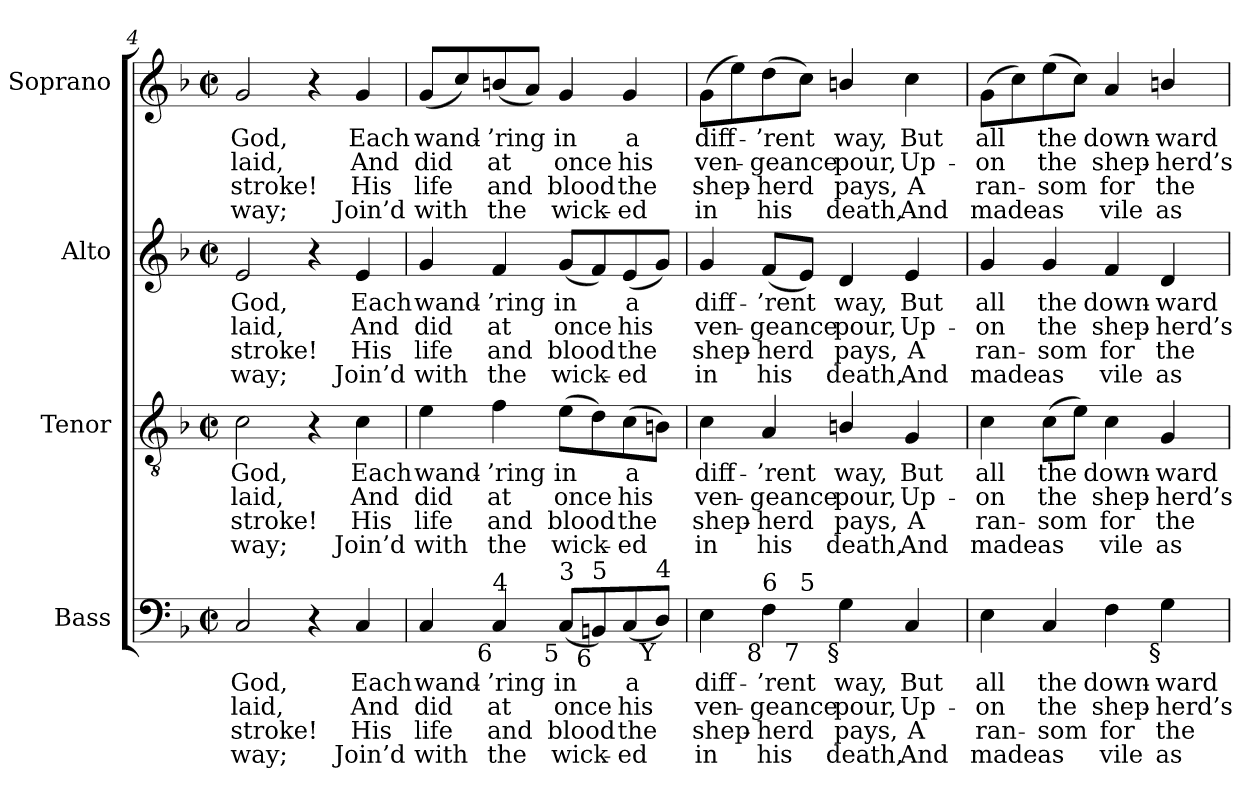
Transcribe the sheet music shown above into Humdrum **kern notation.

**kern	**text	**text	**text	**text	**kern	**text	**text	**text	**text	**kern	**text	**text	**text	**text	**kern	**text	**text	**text	**text
*part4	*part4	*part4	*part4	*part4	*part3	*part3	*part3	*part3	*part3	*part2	*part2	*part2	*part2	*part2	*part1	*part1	*part1	*part1	*part1
*staff4	*staff4	*staff4	*staff4	*staff4	*staff3	*staff3	*staff3	*staff3	*staff3	*staff2	*staff2	*staff2	*staff2	*staff2	*staff1	*staff1	*staff1	*staff1	*staff1
*I"Bass	*	*	*	*	*I"Tenor	*	*	*	*	*I"Alto	*	*	*	*	*I"Soprano	*	*	*	*
*I'B.	*	*	*	*	*I'T.	*	*	*	*	*I'A.	*	*	*	*	*I'S.	*	*	*	*
*clefF4	*	*	*	*	*clefGv2	*	*	*	*	*clefG2	*	*	*	*	*clefG2	*	*	*	*
*	*	*	*	*	*ITrd7c12	*	*	*	*	*	*	*	*	*	*	*	*	*	*
*k[b-]	*	*	*	*	*k[b-]	*	*	*	*	*k[b-]	*	*	*	*	*k[b-]	*	*	*	*
*F:	*	*	*	*	*F:	*	*	*	*	*F:	*	*	*	*	*F:	*	*	*	*
*M2/2	*	*	*	*	*M2/2	*	*	*	*	*M2/2	*	*	*	*	*M2/2	*	*	*	*
*met(c|)	*	*	*	*	*met(c|)	*	*	*	*	*met(c|)	*	*	*	*	*met(c|)	*	*	*	*
=4	=4	=4	=4	=4	=4	=4	=4	=4	=4	=4	=4	=4	=4	=4	=4	=4	=4	=4	=4
!	!LO:LY:b:color=#000000	!LO:LY:b:color=#000000	!LO:LY:b:color=#000000	!LO:LY:b:color=#000000	!	!	!	!	!	!	!	!	!	!	!	!	!	!	!
!	!	!	!	!	!	!LO:LY:b:color=#000000	!LO:LY:b:color=#000000	!LO:LY:b:color=#000000	!LO:LY:b:color=#000000	!	!	!	!	!	!	!	!	!	!
!	!	!	!	!	!	!	!	!	!	!	!LO:LY:b:color=#000000	!LO:LY:b:color=#000000	!LO:LY:b:color=#000000	!LO:LY:b:color=#000000	!	!	!	!	!
!	!	!	!	!	!	!	!	!	!	!	!	!	!	!	!	!LO:LY:b:color=#000000	!LO:LY:b:color=#000000	!LO:LY:b:color=#000000	!LO:LY:b:color=#000000
2Ci/	God,	laid,	-stroke!	way;	2Ci\	God,	laid,	-stroke!	way;	2ei/	God,	laid,	-stroke!	way;	2gi/	God,	laid,	-stroke!	way;
4r	.	.	.	.	4r	.	.	.	.	4r	.	.	.	.	4r	.	.	.	.
!	!LO:LY:b:color=#000000	!LO:LY:b:color=#000000	!LO:LY:b:color=#000000	!LO:LY:b:color=#000000	!	!	!	!	!	!	!	!	!	!	!	!	!	!	!
!	!	!	!	!	!	!LO:LY:b:color=#000000	!LO:LY:b:color=#000000	!LO:LY:b:color=#000000	!LO:LY:b:color=#000000	!	!	!	!	!	!	!	!	!	!
!	!	!	!	!	!	!	!	!	!	!	!LO:LY:b:color=#000000	!LO:LY:b:color=#000000	!LO:LY:b:color=#000000	!LO:LY:b:color=#000000	!	!	!	!	!
!	!	!	!	!	!	!	!	!	!	!	!	!	!	!	!	!LO:LY:b:color=#000000	!LO:LY:b:color=#000000	!LO:LY:b:color=#000000	!LO:LY:b:color=#000000
4Ci/	Each	And	His	Join’d	4Ci\	Each	And	His	Join’d	4ei/	Each	And	His	Join’d	4gi/	Each	And	His	Join’d
!!LO:LB:g=z
=5	=5	=5	=5	=5	=5	=5	=5	=5	=5	=5	=5	=5	=5	=5	=5	=5	=5	=5	=5
!	!LO:LY:b:color=#000000	!LO:LY:b:color=#000000	!LO:LY:b:color=#000000	!LO:LY:b:color=#000000	!	!	!	!	!	!	!	!	!	!	!	!	!	!	!
!	!	!	!	!	!	!LO:LY:b:color=#000000	!LO:LY:b:color=#000000	!LO:LY:b:color=#000000	!LO:LY:b:color=#000000	!	!	!	!	!	!	!	!	!	!
!	!	!	!	!	!	!	!	!	!	!	!LO:LY:b:color=#000000	!LO:LY:b:color=#000000	!LO:LY:b:color=#000000	!LO:LY:b:color=#000000	!	!	!	!	!
!	!	!	!	!	!	!	!	!	!	!	!	!	!	!	!	!LO:LY:b:color=#000000	!LO:LY:b:color=#000000	!LO:LY:b:color=#000000	!LO:LY:b:color=#000000
4Ci/	wand-	did	life	with	4Ei\	wand-	did	life	with	4gi/	wand-	did	life	with	(8gi/L	wand-	did	life	with
.	.	.	.	.	.	.	.	.	.	.	.	.	.	.	8cci/)	.	.	.	.
!	!LO:LY:b:color=#000000	!LO:LY:b:color=#000000	!LO:LY:b:color=#000000	!LO:LY:b:color=#000000	!	!	!	!	!	!	!	!	!	!	!	!	!	!	!
!	!	!	!	!	!	!LO:LY:b:color=#000000	!LO:LY:b:color=#000000	!LO:LY:b:color=#000000	!LO:LY:b:color=#000000	!	!	!	!	!	!	!	!	!	!
!	!	!	!	!	!	!	!	!	!	!	!LO:LY:b:color=#000000	!LO:LY:b:color=#000000	!LO:LY:b:color=#000000	!LO:LY:b:color=#000000	!	!	!	!	!
!LO:TX:b:rj:t=6	!	!	!	!	!	!	!	!	!	!	!	!	!	!	!	!	!	!	!
!LO:TX:t=4	!	!	!	!	!	!	!	!	!	!	!	!	!	!	!	!	!	!	!
!	!	!	!	!	!	!	!	!	!	!	!	!	!	!	!	!LO:LY:b:color=#000000	!LO:LY:b:color=#000000	!LO:LY:b:color=#000000	!LO:LY:b:color=#000000
4Ci/	-’ring	at	and	the	4Fi\	-’ring	at	and	the	4fi/	-’ring	at	and	the	(8bni/	-’ring	at	and	the
.	.	.	.	.	.	.	.	.	.	.	.	.	.	.	8ai/J)	.	.	.	.
!	!LO:LY:b:color=#000000	!LO:LY:b:color=#000000	!LO:LY:b:color=#000000	!LO:LY:b:color=#000000	!	!	!	!	!	!	!	!	!	!	!	!	!	!	!
!	!	!	!	!	!	!LO:LY:b:color=#000000	!LO:LY:b:color=#000000	!LO:LY:b:color=#000000	!LO:LY:b:color=#000000	!	!	!	!	!	!	!	!	!	!
!	!	!	!	!	!	!	!	!	!	!	!LO:LY:b:color=#000000	!LO:LY:b:color=#000000	!LO:LY:b:color=#000000	!LO:LY:b:color=#000000	!	!	!	!	!
!LO:TX:b:rj:t=5	!	!	!	!	!	!	!	!	!	!	!	!	!	!	!	!	!	!	!
!LO:TX:t=3	!	!	!	!	!	!	!	!	!	!	!	!	!	!	!	!	!	!	!
!	!	!	!	!	!	!	!	!	!	!	!	!	!	!	!	!LO:LY:b:color=#000000	!LO:LY:b:color=#000000	!LO:LY:b:color=#000000	!LO:LY:b:color=#000000
(8Ci/L	in	once	blood	wick-	(8Ei\L	in	once	blood	wick-	(8gi/L	in	once	blood	wick-	4gi/	in	once	blood	wick-
!LO:TX:b:rj:t=6	!	!	!	!	!	!	!	!	!	!	!	!	!	!	!	!	!	!	!
!LO:TX:t=5	!	!	!	!	!	!	!	!	!	!	!	!	!	!	!	!	!	!	!
8BBni/)	.	.	.	.	8Di\)	.	.	.	.	8fi/)	.	.	.	.	.	.	.	.	.
!	!LO:LY:b:color=#000000	!LO:LY:b:color=#000000	!LO:LY:b:color=#000000	!LO:LY:b:color=#000000	!	!	!	!	!	!	!	!	!	!	!	!	!	!	!
!	!	!	!	!	!	!LO:LY:b:color=#000000	!LO:LY:b:color=#000000	!LO:LY:b:color=#000000	!LO:LY:b:color=#000000	!	!	!	!	!	!	!	!	!	!
!	!	!	!	!	!	!	!	!	!	!	!LO:LY:b:color=#000000	!LO:LY:b:color=#000000	!LO:LY:b:color=#000000	!LO:LY:b:color=#000000	!	!	!	!	!
!	!	!	!	!	!	!	!	!	!	!	!	!	!	!	!	!LO:LY:b:color=#000000	!LO:LY:b:color=#000000	!LO:LY:b:color=#000000	!LO:LY:b:color=#000000
(8Ci/	a	his	-the	ed	(8Ci\	a	his	-the	ed	(8ei/	a	his	-the	ed	4gi/	a	his	-the	ed
!LO:TX:b:rj:t=Y	!	!	!	!	!	!	!	!	!	!	!	!	!	!	!	!	!	!	!
!LO:TX:t=4	!	!	!	!	!	!	!	!	!	!	!	!	!	!	!	!	!	!	!
8Di/J)	.	.	.	.	8BBni\J)	.	.	.	.	8gi/J)	.	.	.	.	.	.	.	.	.
=6	=6	=6	=6	=6	=6	=6	=6	=6	=6	=6	=6	=6	=6	=6	=6	=6	=6	=6	=6
!	!LO:LY:b:color=#000000	!LO:LY:b:color=#000000	!LO:LY:b:color=#000000	!LO:LY:b:color=#000000	!	!	!	!	!	!	!	!	!	!	!	!	!	!	!
!	!	!	!	!	!	!LO:LY:b:color=#000000	!LO:LY:b:color=#000000	!LO:LY:b:color=#000000	!LO:LY:b:color=#000000	!	!	!	!	!	!	!	!	!	!
!	!	!	!	!	!	!	!	!	!	!	!LO:LY:b:color=#000000	!LO:LY:b:color=#000000	!LO:LY:b:color=#000000	!LO:LY:b:color=#000000	!	!	!	!	!
!LO:TX:b:rj:t=6	!	!	!	!	!	!	!	!	!	!	!	!	!	!	!	!	!	!	!
!	!	!	!	!	!	!	!	!	!	!	!	!	!	!	!	!LO:LY:b:color=#000000	!LO:LY:b:color=#000000	!LO:LY:b:color=#000000	!LO:LY:b:color=#000000
*^	*	*	*	*	*	*	*	*	*	*	*	*	*	*	*	*	*	*	*
4Ei\	4.ryy	diff-	ven-	shep-	-in	4Ci\	diff-	ven-	shep-	-in	4gi/	diff-	ven-	shep-	-in	(8gi\L	diff-	ven-	shep-	-in
.	.	.	.	.	.	.	.	.	.	.	.	.	.	.	.	8eei\)	.	.	.	.
!	!	!LO:LY:b:color=#000000	!LO:LY:b:color=#000000	!LO:LY:b:color=#000000	!LO:LY:b:color=#000000	!	!	!	!	!	!	!	!	!	!	!	!	!	!	!
!	!	!	!	!	!	!	!LO:LY:b:color=#000000	!LO:LY:b:color=#000000	!LO:LY:b:color=#000000	!LO:LY:b:color=#000000	!	!	!	!	!	!	!	!	!	!
!	!	!	!	!	!	!	!	!	!	!	!	!LO:LY:b:color=#000000	!LO:LY:b:color=#000000	!LO:LY:b:color=#000000	!LO:LY:b:color=#000000	!	!	!	!	!
!LO:TX:b:rj:t=8	!	!	!	!	!	!	!	!	!	!	!	!	!	!	!	!	!	!	!	!
!LO:TX:t=6	!	!	!	!	!	!	!	!	!	!	!	!	!	!	!	!	!	!	!	!
!	!	!	!	!	!	!	!	!	!	!	!	!	!	!	!	!	!LO:LY:b:color=#000000	!LO:LY:b:color=#000000	!LO:LY:b:color=#000000	!LO:LY:b:color=#000000
4Fi\	.	-’rent	-geance	herd	his	4AAi/	-’rent	-geance	herd	his	(8fi/L	-’rent	-geance	herd	his	(8ddi\	-’rent	-geance	herd	his
!	!LO:TX:b:rj:t=7	!	!	!	!	!	!	!	!	!	!	!	!	!	!	!	!	!	!	!
!	!LO:TX:t=5	!	!	!	!	!	!	!	!	!	!	!	!	!	!	!	!	!	!	!
.	2ryy	.	.	.	.	.	.	.	.	.	8ei/J)	.	.	.	.	8cci\J)	.	.	.	.
!	!	!LO:LY:b:color=#000000	!LO:LY:b:color=#000000	!LO:LY:b:color=#000000	!LO:LY:b:color=#000000	!	!	!	!	!	!	!	!	!	!	!	!	!	!	!
!	!	!	!	!	!	!	!LO:LY:b:color=#000000	!LO:LY:b:color=#000000	!LO:LY:b:color=#000000	!LO:LY:b:color=#000000	!	!	!	!	!	!	!	!	!	!
!	!	!	!	!	!	!	!	!	!	!	!	!LO:LY:b:color=#000000	!LO:LY:b:color=#000000	!LO:LY:b:color=#000000	!LO:LY:b:color=#000000	!	!	!	!	!
!LO:TX:b:rj:t=§	!	!	!	!	!	!	!	!	!	!	!	!	!	!	!	!	!	!	!	!
!	!	!	!	!	!	!	!	!	!	!	!	!	!	!	!	!	!LO:LY:b:color=#000000	!LO:LY:b:color=#000000	!LO:LY:b:color=#000000	!LO:LY:b:color=#000000
4Gi\	.	way,	pour,	pays,	death,	4BBni/	way,	pour,	pays,	death,	4di/	way,	pour,	pays,	death,	4bni/	way,	pour,	pays,	death,
!	!	!LO:LY:b:color=#000000	!LO:LY:b:color=#000000	!LO:LY:b:color=#000000	!LO:LY:b:color=#000000	!	!	!	!	!	!	!	!	!	!	!	!	!	!	!
!	!	!	!	!	!	!	!LO:LY:b:color=#000000	!LO:LY:b:color=#000000	!LO:LY:b:color=#000000	!LO:LY:b:color=#000000	!	!	!	!	!	!	!	!	!	!
!	!	!	!	!	!	!	!	!	!	!	!	!LO:LY:b:color=#000000	!LO:LY:b:color=#000000	!LO:LY:b:color=#000000	!LO:LY:b:color=#000000	!	!	!	!	!
!	!	!	!	!	!	!	!	!	!	!	!	!	!	!	!	!	!LO:LY:b:color=#000000	!LO:LY:b:color=#000000	!LO:LY:b:color=#000000	!LO:LY:b:color=#000000
4Ci/	.	But	Up-	A	And	4GGi/	But	Up-	A	And	4ei/	But	Up-	A	And	4cci\	But	Up-	A	And
.	8ryy	.	.	.	.	.	.	.	.	.	.	.	.	.	.	.	.	.	.	.
*v	*v	*	*	*	*	*	*	*	*	*	*	*	*	*	*	*	*	*	*	*
=7	=7	=7	=7	=7	=7	=7	=7	=7	=7	=7	=7	=7	=7	=7	=7	=7	=7	=7	=7
*^	*	*	*	*	*	*	*	*	*	*	*	*	*	*	*	*	*	*	*
!	!	!LO:LY:b:color=#000000	!LO:LY:b:color=#000000	!LO:LY:b:color=#000000	!LO:LY:b:color=#000000	!	!	!	!	!	!	!	!	!	!	!	!	!	!	!
*v	*v	*	*	*	*	*	*	*	*	*	*	*	*	*	*	*	*	*	*	*
*^	*	*	*	*	*	*	*	*	*	*	*	*	*	*	*	*	*	*	*
!	!	!	!	!	!	!	!LO:LY:b:color=#000000	!LO:LY:b:color=#000000	!LO:LY:b:color=#000000	!LO:LY:b:color=#000000	!	!	!	!	!	!	!	!	!	!
*v	*v	*	*	*	*	*	*	*	*	*	*	*	*	*	*	*	*	*	*	*
*^	*	*	*	*	*	*	*	*	*	*	*	*	*	*	*	*	*	*	*
!	!	!	!	!	!	!	!	!	!	!	!	!LO:LY:b:color=#000000	!LO:LY:b:color=#000000	!LO:LY:b:color=#000000	!LO:LY:b:color=#000000	!	!	!	!	!
*v	*v	*	*	*	*	*	*	*	*	*	*	*	*	*	*	*	*	*	*	*
*^	*	*	*	*	*	*	*	*	*	*	*	*	*	*	*	*	*	*	*
!LO:TX:b:rj:t=6	!	!	!	!	!	!	!	!	!	!	!	!	!	!	!	!	!	!	!	!
!	!	!	!	!	!	!	!	!	!	!	!	!	!	!	!	!	!LO:LY:b:color=#000000	!LO:LY:b:color=#000000	!LO:LY:b:color=#000000	!LO:LY:b:color=#000000
*v	*v	*	*	*	*	*	*	*	*	*	*	*	*	*	*	*	*	*	*	*
4Ei\	all	-on	ran-	-made	4Ci\	all	-on	ran-	-made	4gi/	all	-on	ran-	-made	(8gi\L	all	-on	ran-	-made
.	.	.	.	.	.	.	.	.	.	.	.	.	.	.	8cci\)	.	.	.	.
!	!LO:LY:b:color=#000000	!LO:LY:b:color=#000000	!LO:LY:b:color=#000000	!LO:LY:b:color=#000000	!	!	!	!	!	!	!	!	!	!	!	!	!	!	!
!	!	!	!	!	!	!LO:LY:b:color=#000000	!LO:LY:b:color=#000000	!LO:LY:b:color=#000000	!LO:LY:b:color=#000000	!	!	!	!	!	!	!	!	!	!
!	!	!	!	!	!	!	!	!	!	!	!LO:LY:b:color=#000000	!LO:LY:b:color=#000000	!LO:LY:b:color=#000000	!LO:LY:b:color=#000000	!	!	!	!	!
!	!	!	!	!	!	!	!	!	!	!	!	!	!	!	!	!LO:LY:b:color=#000000	!LO:LY:b:color=#000000	!LO:LY:b:color=#000000	!LO:LY:b:color=#000000
4Ci/	the	the	som	as	(8Ci\L	the	the	som	as	4gi/	the	the	som	as	(8eei\	the	the	som	as
.	.	.	.	.	8Ei\J)	.	.	.	.	.	.	.	.	.	8cci\J)	.	.	.	.
!	!LO:LY:b:color=#000000	!LO:LY:b:color=#000000	!LO:LY:b:color=#000000	!LO:LY:b:color=#000000	!	!	!	!	!	!	!	!	!	!	!	!	!	!	!
!	!	!	!	!	!	!LO:LY:b:color=#000000	!LO:LY:b:color=#000000	!LO:LY:b:color=#000000	!LO:LY:b:color=#000000	!	!	!	!	!	!	!	!	!	!
!	!	!	!	!	!	!	!	!	!	!	!LO:LY:b:color=#000000	!LO:LY:b:color=#000000	!LO:LY:b:color=#000000	!LO:LY:b:color=#000000	!	!	!	!	!
!	!	!	!	!	!	!	!	!	!	!	!	!	!	!	!	!LO:LY:b:color=#000000	!LO:LY:b:color=#000000	!LO:LY:b:color=#000000	!LO:LY:b:color=#000000
4Fi\	down-	shep-	for	vile	4Ci\	down-	shep-	for	vile	4fi/	down-	shep-	for	vile	4ai/	down-	shep-	for	vile
!	!LO:LY:b:color=#000000	!LO:LY:b:color=#000000	!LO:LY:b:color=#000000	!LO:LY:b:color=#000000	!	!	!	!	!	!	!	!	!	!	!	!	!	!	!
!	!	!	!	!	!	!LO:LY:b:color=#000000	!LO:LY:b:color=#000000	!LO:LY:b:color=#000000	!LO:LY:b:color=#000000	!	!	!	!	!	!	!	!	!	!
!	!	!	!	!	!	!	!	!	!	!	!LO:LY:b:color=#000000	!LO:LY:b:color=#000000	!LO:LY:b:color=#000000	!LO:LY:b:color=#000000	!	!	!	!	!
!LO:TX:b:rj:t=§	!	!	!	!	!	!	!	!	!	!	!	!	!	!	!	!	!	!	!
!	!	!	!	!	!	!	!	!	!	!	!	!	!	!	!	!LO:LY:b:color=#000000	!LO:LY:b:color=#000000	!LO:LY:b:color=#000000	!LO:LY:b:color=#000000
4Gi\	-ward	-herd’s	the	as	4GGi/	-ward	-herd’s	the	as	4di/	-ward	-herd’s	the	as	4bni/	-ward	-herd’s	the	as
=	=	=	=	=	=	=	=	=	=	=	=	=	=	=	=	=	=	=	=
*-	*-	*-	*-	*-	*-	*-	*-	*-	*-	*-	*-	*-	*-	*-	*-	*-	*-	*-	*-
